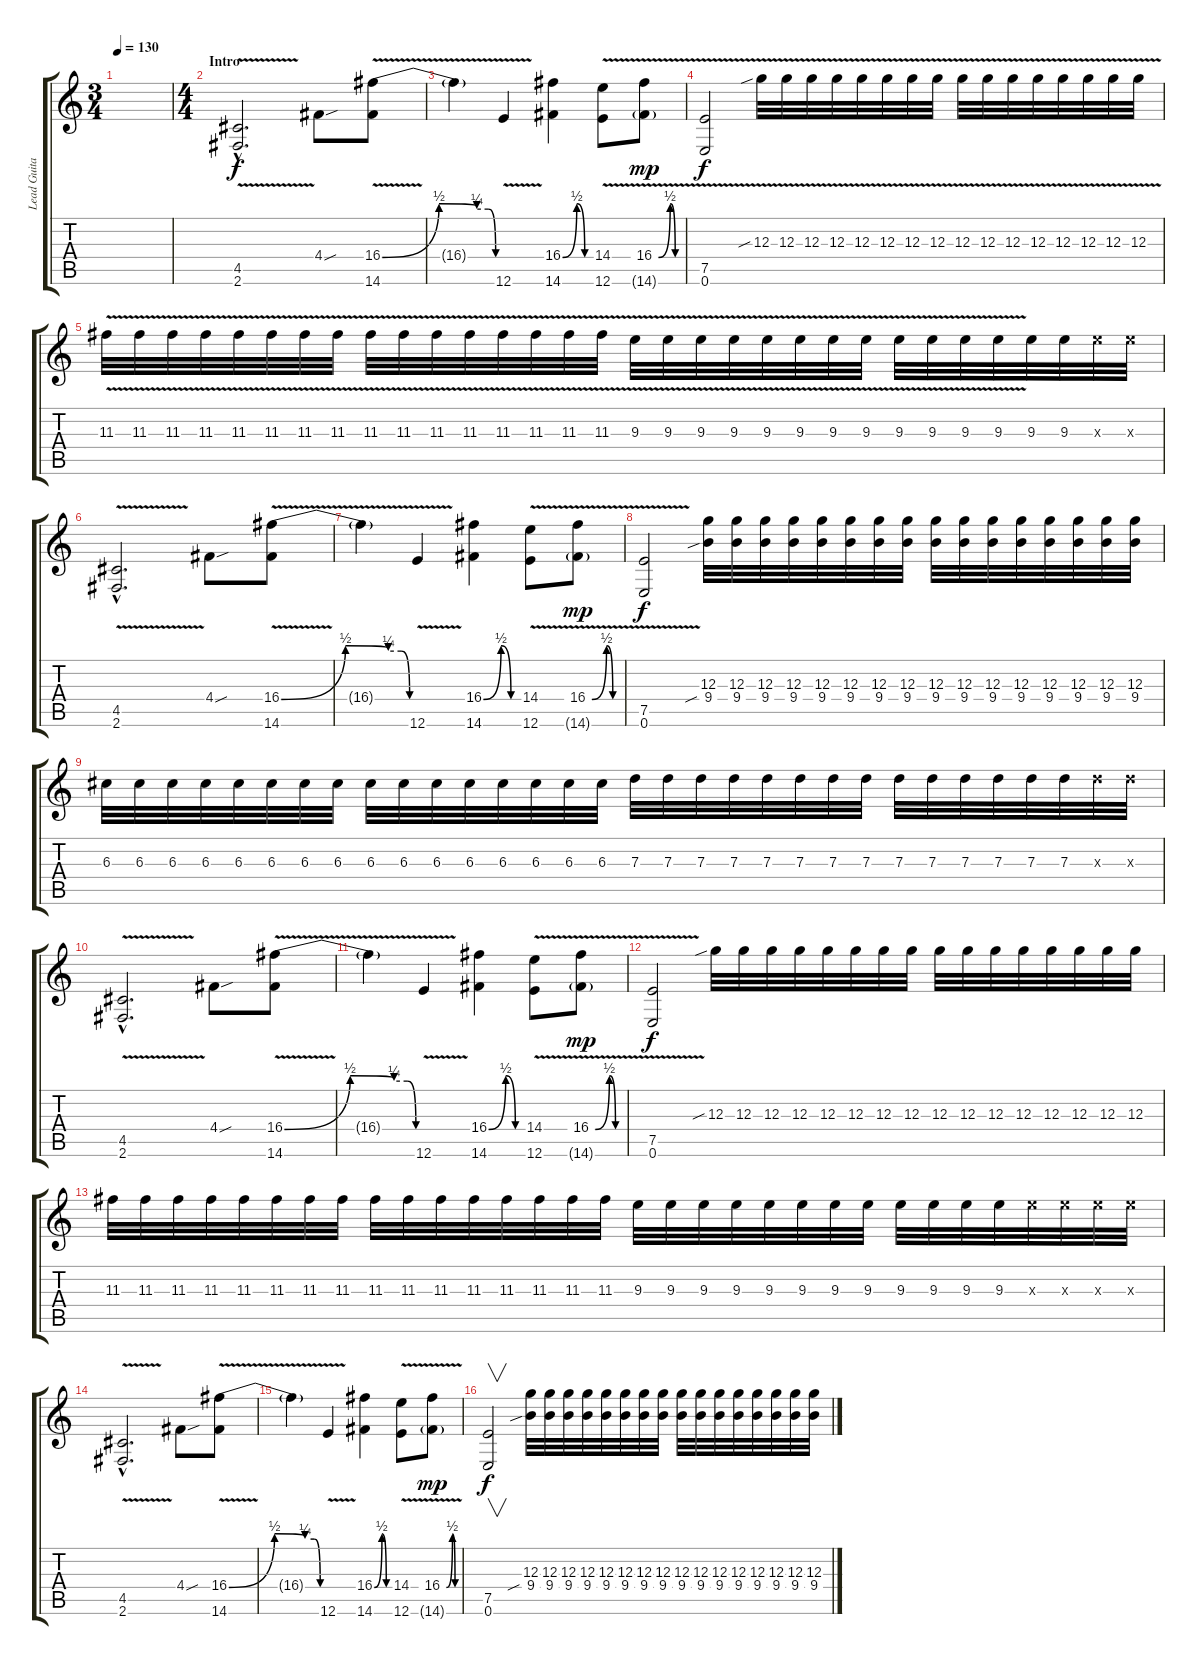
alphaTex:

\track ("Lead Guitar" "Lead Guita") {instrument overdrivenguitar}
\staff {score tabs}
\tuning (E4 B3 G3 D3 A2 E2) {hide}
\ts (3 4)
\tempo 130
\clef g2
\ks c
|
\ts (4 4)
\section ("" "Intro")
(4.5{v hac} 2.6{v hac}).2{d} 4.4{sou}.8 (16.4{be (custom 0 0 30 2 50 1 56 1 60 0) v} 14.6).8 |
16.4{t}.4 12.6{v}.4 (16.4{be (custom 0 0 30 2 47 0 60 0)} 14.6).4 (14.4{v} 12.6{v}).8 (16.4{be (custom 0 0 30 2 43 0 60 0) v} 14.6{g}).8{dy mp} |
(7.5{v} 0.6).2{dy f} 12.3{v sib}.32 12.3{v}.32 12.3{v}.32 12.3{v}.32 12.3{v}.32 12.3{v}.32 12.3{v}.32 12.3{v}.32 12.3{v}.32 12.3{v}.32 12.3{v}.32 12.3{v}.32 12.3{v}.32 12.3{v}.32 12.3{v}.32 12.3{v}.32 |
11.3{v}.32 11.3{v}.32 11.3{v}.32 11.3{v}.32 11.3{v}.32 11.3{v}.32 11.3{v}.32 11.3{v}.32 11.3{v}.32 11.3{v}.32 11.3{v}.32 11.3{v}.32 11.3{v}.32 11.3{v}.32 11.3{v}.32 11.3{v}.32 9.3{v}.32 9.3{v}.32 9.3{v}.32 9.3{v}.32 9.3{v}.32 9.3{v}.32 9.3{v}.32 9.3{v}.32 9.3{v}.32 9.3{v}.32 9.3{v}.32 9.3{v}.32 9.3.32 9.3.32 9.3{x}.32 9.3{x}.32 |
(4.5{v hac} 2.6{v hac}).2{d} 4.4{sou}.8 (16.4{be (custom 0 0 30 2 50 1 56 1 60 0) v} 14.6).8 |
16.4{t}.4 12.6{v}.4 (16.4{be (custom 0 0 30 2 47 0 60 0)} 14.6).4 (14.4{v} 12.6{v}).8 (16.4{be (custom 0 0 30 2 43 0 60 0) v} 14.6{g}).8{dy mp} |
(7.5 0.6{v}).2{dy f} (12.3 9.4{sib}).32 (12.3 9.4).32 (12.3 9.4).32 (12.3 9.4).32 (12.3 9.4).32 (12.3 9.4).32 (12.3 9.4).32 (12.3 9.4).32 (12.3 9.4).32 (12.3 9.4).32 (12.3 9.4).32 (12.3 9.4).32 (12.3 9.4).32 (12.3 9.4).32 (12.3 9.4).32 (12.3 9.4).32 |
6.3.32 6.3.32 6.3.32 6.3.32 6.3.32 6.3.32 6.3.32 6.3.32 6.3.32 6.3.32 6.3.32 6.3.32 6.3.32 6.3.32 6.3.32 6.3.32 7.3.32 7.3.32 7.3.32 7.3.32 7.3.32 7.3.32 7.3.32 7.3.32 7.3.32 7.3.32 7.3.32 7.3.32 7.3.32 7.3.32 7.3{x}.32 7.3{x}.32 |
(4.5{v hac} 2.6{v hac}).2{d} 4.4{sou}.8 (16.4{be (custom 0 0 30 2 50 1 56 1 60 0) v} 14.6).8 |
16.4{t}.4 12.6{v}.4 (16.4{be (custom 0 0 30 2 47 0 60 0)} 14.6).4 (14.4{v} 12.6{v}).8 (16.4{be (custom 0 0 30 2 43 0 60 0) v} 14.6{g}).8{dy mp} |
(7.5 0.6{v}).2{dy f} 12.3{sib}.32 12.3.32 12.3.32 12.3.32 12.3.32 12.3.32 12.3.32 12.3.32 12.3.32 12.3.32 12.3.32 12.3.32 12.3.32 12.3.32 12.3.32 12.3.32 |
11.3.32 11.3.32 11.3.32 11.3.32 11.3.32 11.3.32 11.3.32 11.3.32 11.3.32 11.3.32 11.3.32 11.3.32 11.3.32 11.3.32 11.3.32 11.3.32 9.3.32 9.3.32 9.3.32 9.3.32 9.3.32 9.3.32 9.3.32 9.3.32 9.3.32 9.3.32 9.3.32 9.3.32 9.3{x}.32 9.3{x}.32 9.3{x}.32 9.3{x}.32 |
(4.5{v hac} 2.6{v hac}).2{d} 4.4{sou}.8 (16.4{be (custom 0 0 30 2 50 1 56 1 60 0) v} 14.6).8 |
16.4{t}.4 12.6{v}.4 (16.4{be (custom 0 0 30 2 47 0 60 0)} 14.6).4 (14.4{v} 12.6{v}).8 (16.4{be (custom 0 0 30 2 43 0 60 0) v} 14.6{g}).8{dy mp} |
(7.5 0.6).2{v dy f} (12.3 9.4{sib}).32 (12.3 9.4).32 (12.3 9.4).32 (12.3 9.4).32 (12.3 9.4).32 (12.3 9.4).32 (12.3 9.4).32 (12.3 9.4).32 (12.3 9.4).32 (12.3 9.4).32 (12.3 9.4).32 (12.3 9.4).32 (12.3 9.4).32 (12.3 9.4).32 (12.3 9.4).32 (12.3 9.4).32
